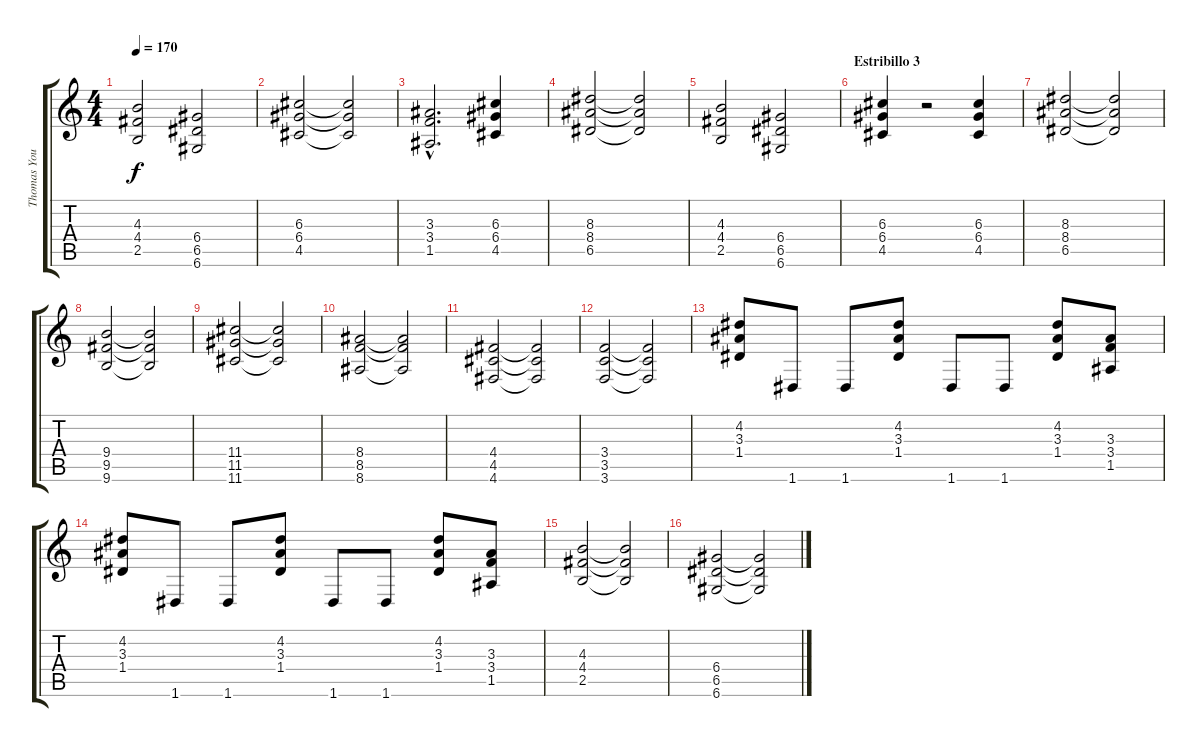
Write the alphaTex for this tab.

\track ("Thomas Youngblood" "Thomas You") {instrument distortionguitar}
\staff {score tabs}
\tuning (E4 B3 G3 D3 A2 D2) {hide}
\ts (4 4)
\tempo 170
\clef g2
\ks c
(4.3 4.4 2.5).2{dy f} (6.4 6.5 6.6).2 |
(6.3 6.4 4.5).2 (6.3{t} 6.4{t} 4.5{t}).2 |
(3.3{hac} 3.4{hac} 1.5{hac}).2{d} (6.3 6.4 4.5).4 |
(8.3 8.4 6.5).2 (8.3{t} 8.4{t} 6.5{t}).2 |
(4.3 4.4 2.5).2 (6.4 6.5 6.6).2 |
\section ("" "Estribillo 3")
(6.3 6.4 4.5).4 r.2 (6.3 6.4 4.5).4 |
(8.3 8.4 6.5).2 (8.3{t} 8.4{t} 6.5{t}).2 |
(9.4 9.5 9.6).2 (9.4{t} 9.5{t} 9.6{t}).2 |
(11.4 11.5 11.6).2 (11.4{t} 11.5{t} 11.6{t}).2 |
(8.4 8.5 8.6).2 (8.4{t} 8.5{t} 8.6{t}).2 |
(4.4 4.5 4.6).2 (4.4{t} 4.5{t} 4.6{t}).2 |
(3.4 3.5 3.6).2 (3.4{t} 3.5{t} 3.6{t}).2 |
(4.2 3.3 1.4).8 1.6.8 1.6.8 (4.2 3.3 1.4).8 1.6.8 1.6.8 (4.2 3.3 1.4).8 (3.3 3.4 1.5).8 |
(4.2 3.3 1.4).8 1.6.8 1.6.8 (4.2 3.3 1.4).8 1.6.8 1.6.8 (4.2 3.3 1.4).8 (3.3 3.4 1.5).8 |
(4.3 4.4 2.5).2 (4.3{t} 4.4{t} 2.5{t}).2 |
(6.4 6.5 6.6).2 (6.4{t} 6.5{t} 6.6{t}).2
